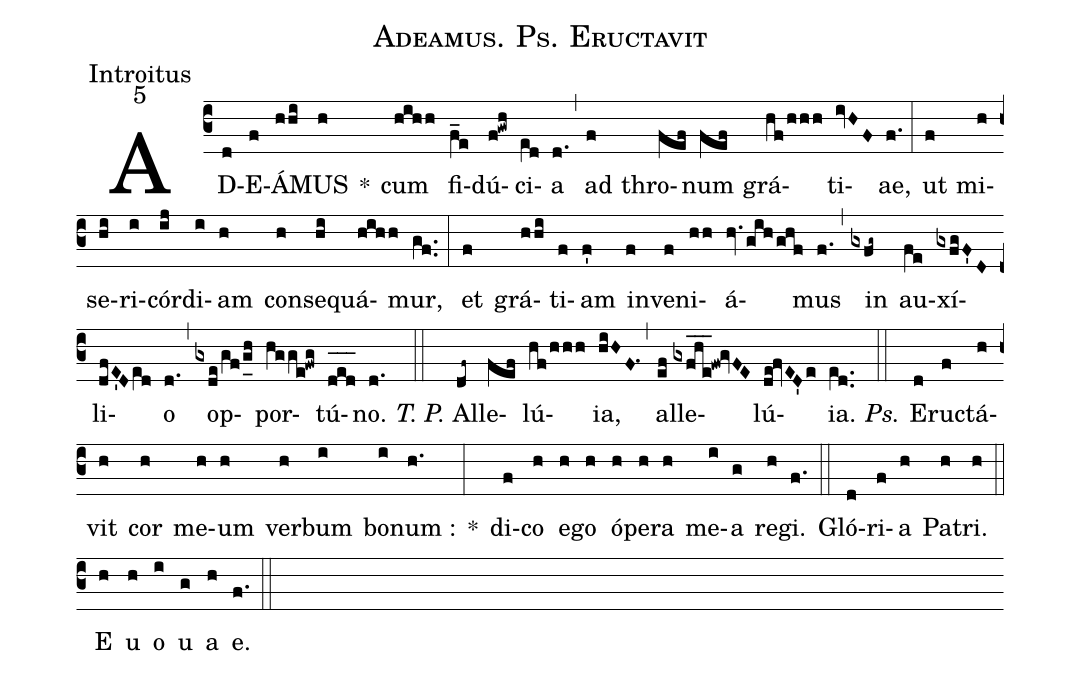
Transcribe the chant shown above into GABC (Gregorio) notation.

name:Adeamus. Ps. Eructavit;
office-part:Introitus;
mode:5;
%%
(c3) AD(d)E(f)Á(hhi)MUS(h) *() cum(hihh) fi(f_e)dú(f!gwh)ci(e[ll:1]d)a(d.) (,) ad(f) thro(fef)num(fef) grá(hf/hhh)ti(ivHF)ae,(f.) (:) ut(f) mi(h)se(hi)ri(i)cór(ij)di(i)am(h) con(h)se(hi)quá(hihh)mur,(gf..) (:) et(f) grá(hhi)ti(f)am(f') in(f)ve(f)ni(hh)á(hv.gihghf)mus(f.) (,) in(gxfg~) au(fe)xí(gxfgF'D)li(dfE'De[ll:1]d)o(d.) (,) op(gxde/gf/g_[uh:l]h)por(hgge!fwg)tú(d_[oh:h]e_[oh:h]d_[oh:h])no.(d.) (::) <i>T. P.</i> Al(df~)le(fef)lú(hf/hhh){ia},(hiHF.1) (,) al(ef)le(gxfhe___!fw!gvFE)lú(de!fvED'e){ia}.(e[ll:1]d..) (::) <i>Ps.</i> E(d)ru(f)ctá(h)vit(h) cor(h) me(h)um(h) ver(h)bum(i) bo(i)num :(h.) *(:) di(f)co(h) e(h)go(h) ó(h)pe(h)ra(h) me(i)a(g) re(h)gi.(f.) (::) Gló(d)ri(f)a(h) Pa(h)tri.(h) (::) <eu>E(h) u(h) o(i) u(g) a(h) e.</eu>(f.) (::)
